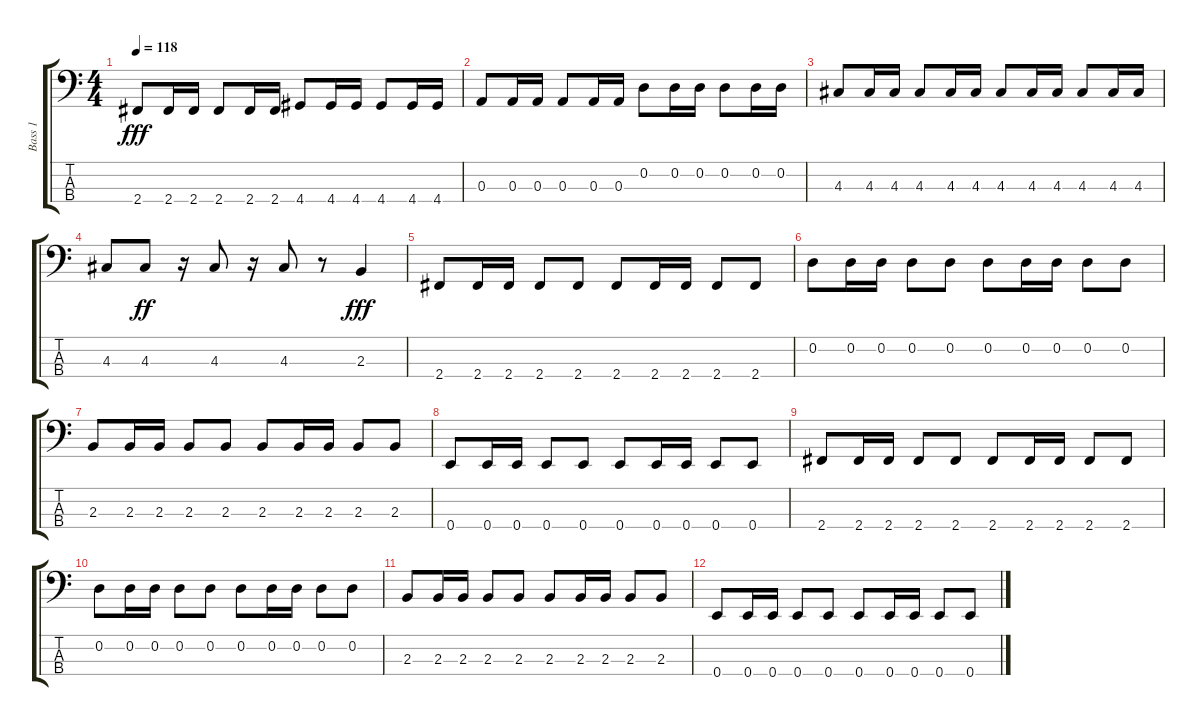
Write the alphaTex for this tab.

\track ("Bass 1" "Bass 1") {instrument electricbassfinger}
\staff {score tabs}
\tuning (G2 D2 A1 E1) {hide}
\ts (4 4)
\tempo 118
\clef f4
\ks c
2.4.8{dy fff} 2.4.16 2.4.16 2.4.8 2.4.16 2.4.16 4.4.8 4.4.16 4.4.16 4.4.8 4.4.16 4.4.16 |
0.3.8 0.3.16 0.3.16 0.3.8 0.3.16 0.3.16 0.2.8 0.2.16 0.2.16 0.2.8 0.2.16 0.2.16 |
4.3.8 4.3.16 4.3.16 4.3.8 4.3.16 4.3.16 4.3.8 4.3.16 4.3.16 4.3.8 4.3.16 4.3.16 |
4.3.8 4.3.8{dy ff} r.16 4.3.8 r.16 4.3.8 r.8 2.3.4{dy fff} |
2.4.8 2.4.16 2.4.16 2.4.8 2.4.8 2.4.8 2.4.16 2.4.16 2.4.8 2.4.8 |
0.2.8 0.2.16 0.2.16 0.2.8 0.2.8 0.2.8 0.2.16 0.2.16 0.2.8 0.2.8 |
2.3.8 2.3.16 2.3.16 2.3.8 2.3.8 2.3.8 2.3.16 2.3.16 2.3.8 2.3.8 |
0.4.8 0.4.16 0.4.16 0.4.8 0.4.8 0.4.8 0.4.16 0.4.16 0.4.8 0.4.8 |
2.4.8 2.4.16 2.4.16 2.4.8 2.4.8 2.4.8 2.4.16 2.4.16 2.4.8 2.4.8 |
0.2.8 0.2.16 0.2.16 0.2.8 0.2.8 0.2.8 0.2.16 0.2.16 0.2.8 0.2.8 |
2.3.8 2.3.16 2.3.16 2.3.8 2.3.8 2.3.8 2.3.16 2.3.16 2.3.8 2.3.8 |
0.4.8 0.4.16 0.4.16 0.4.8 0.4.8 0.4.8 0.4.16 0.4.16 0.4.8 0.4.8
